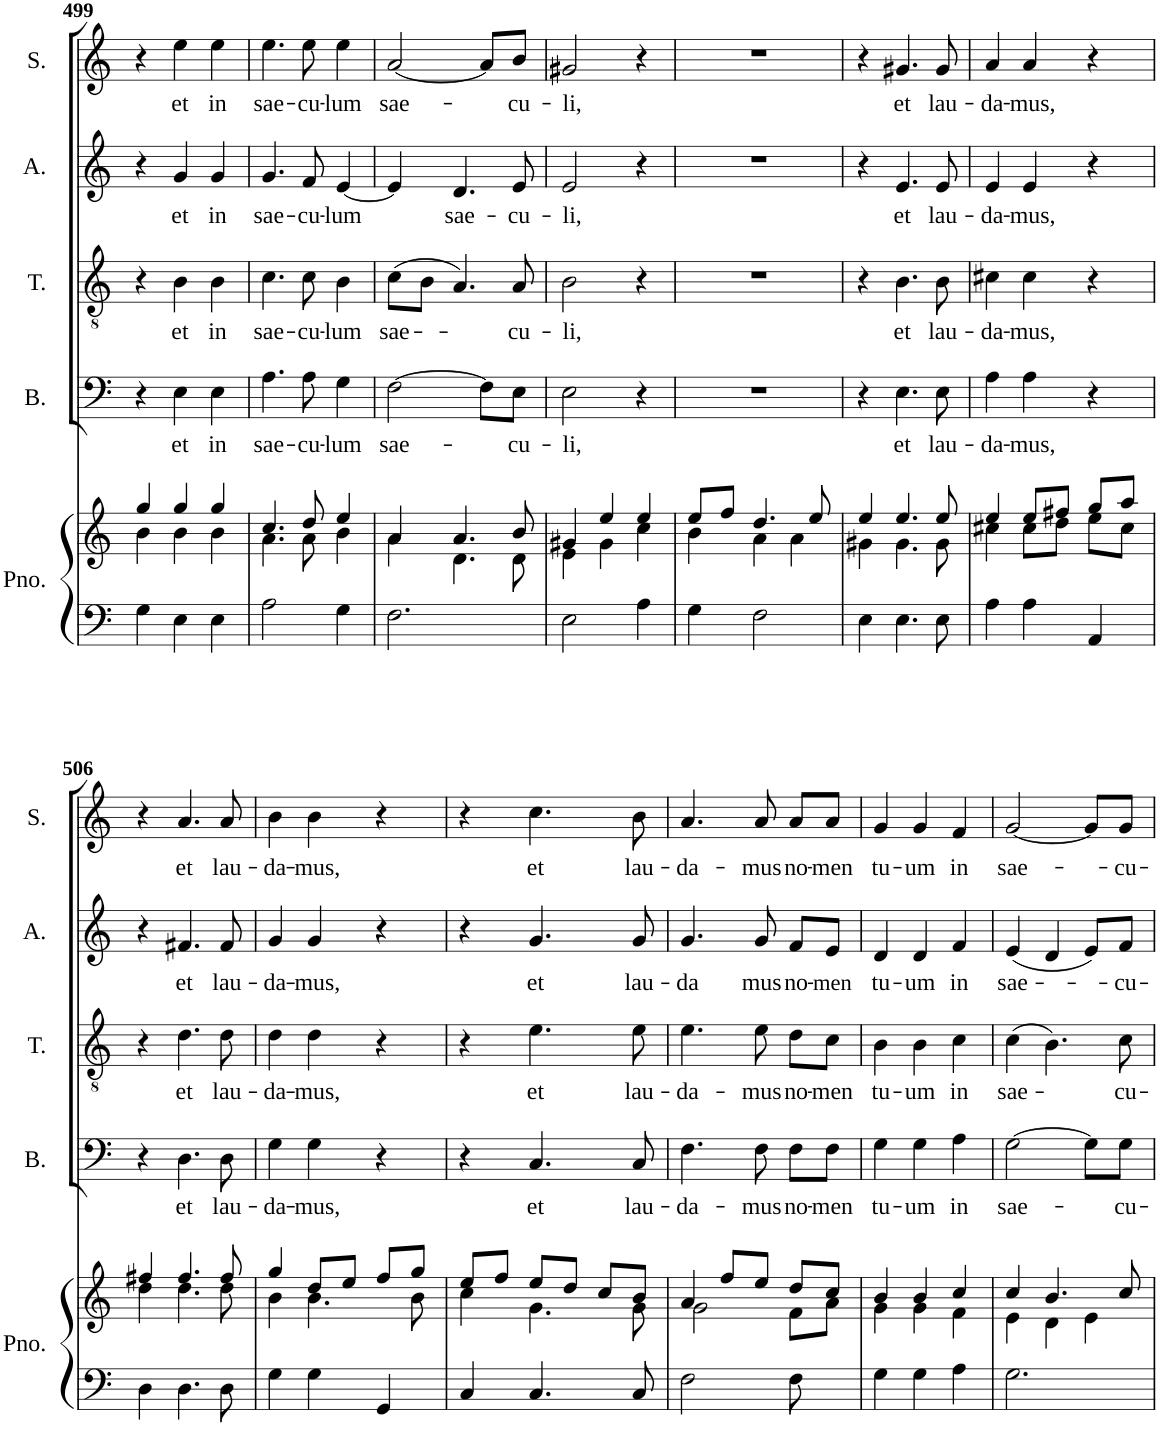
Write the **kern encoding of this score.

**kern	**kern	**kern	**text	**kern	**text	**kern	**text	**kern	**text
*part5	*part5	*part4	*part4	*part3	*part3	*part2	*part2	*part1	*part1
*staff6	*staff5	*staff4	*staff4	*staff3	*staff3	*staff2	*staff2	*staff1	*staff1
*I"Piano	*	*I"Bass	*	*I"Tenor	*	*I"Alto	*	*I"Soprano	*
*I'Pno.	*	*I'B.	*	*I'T.	*	*I'A.	*	*I'S.	*
!!LO:PB:g=z
*clefF4	*clefG2	*clefF4	*	*clefGv2	*	*clefG2	*	*clefG2	*
*k[]	*k[]	*k[]	*	*k[]	*	*k[]	*	*k[]	*
*M3/4	*M3/4	*M3/4	*	*M3/4	*	*M3/4	*	*M3/4	*
=499	=499	=499	=499	=499	=499	=499	=499	=499	=499
*	*^	*	*	*	*	*	*	*	*
4G\	4gg/	4b\	4r	.	4r	.	4r	.	4r	.
!	!	!	!	!LO:LY:b	!	!LO:LY:b	!	!LO:LY:b	!	!LO:LY:b
4E\	4gg/	4b\	4E\	et	4B\	et	4g/	et	4ee\	et
!	!	!	!	!LO:LY:b	!	!LO:LY:b	!	!LO:LY:b	!	!LO:LY:b
4E\	4gg/	4b\	4E\	in	4B\	in	4g/	in	4ee\	in
=500	=500	=500	=500	=500	=500	=500	=500	=500	=500	=500
!	!	!	!	!LO:LY:b	!	!LO:LY:b	!	!LO:LY:b	!	!LO:LY:b
2A\	4.cc/	4.a\	4.A\	sae-	4.c\	sae-	4.g/	sae-	4.ee\	sae-
!	!	!	!	!LO:LY:b	!	!LO:LY:b	!	!LO:LY:b	!	!LO:LY:b
.	8dd/	8a\	8A\	cu-	8c\	cu-	8f/	cu-	8ee\	cu-
!	!	!	!	!LO:LY:b	!	!LO:LY:b	!	!LO:LY:b	!	!LO:LY:b
4G\	4ee/	4b\	4G\	lum	4B\	lum	[4e/	lum	4ee\	lum
=501	=501	=501	=501	=501	=501	=501	=501	=501	=501	=501
!	!	!	!	!LO:LY:b	!	!LO:LY:b	!	!	!	!LO:LY:b
2.F\	4a/	4a\	[2F\	sae-	(>8c\L	sae-	4e/]	.	[2a/	sae-
.	.	.	.	.	8B\J	.	.	.	.	.
!	!	!	!	!	!	!	!	!LO:LY:b	!	!
.	4.a/	4.d\	.	.	4.A/)	.	4.d/	sae-	.	.
.	.	.	8F\L]	.	.	.	.	.	8a/L]	.
!	!	!	!	!LO:LY:b	!	!LO:LY:b	!	!LO:LY:b	!	!LO:LY:b
.	8b/	8d\	8E\J	cu-	8A/	cu-	8e/	cu-	8b/J	cu-
=502	=502	=502	=502	=502	=502	=502	=502	=502	=502	=502
!	!	!	!	!LO:LY:b	!	!LO:LY:b	!	!LO:LY:b	!	!LO:LY:b
2E\	4g#X/	4e\	2E\	li,	2B\	li,	2e/	li,	2g#X/	li,
.	4ee/	4g#\	.	.	.	.	.	.	.	.
4A\	4ee/	4cc\	4r	.	4r	.	4r	.	4r	.
=503	=503	=503	=503	=503	=503	=503	=503	=503	=503	=503
4G\	8ee/L	4b\	2.r	.	2.r	.	2.r	.	2.r	.
.	8ff/J	.	.	.	.	.	.	.	.	.
2F\	4.dd/	4a\	.	.	.	.	.	.	.	.
.	.	4a\	.	.	.	.	.	.	.	.
.	8ee/	.	.	.	.	.	.	.	.	.
=504	=504	=504	=504	=504	=504	=504	=504	=504	=504	=504
4E\	4ee/	4g#X\	4r	.	4r	.	4r	.	4r	.
!	!	!	!	!LO:LY:b	!	!LO:LY:b	!	!LO:LY:b	!	!LO:LY:b
4.E\	4.ee/	4.g#\	4.E\	et	4.B\	et	4.e/	et	4.g#X/	et
!	!	!	!	!LO:LY:b	!	!LO:LY:b	!	!LO:LY:b	!	!LO:LY:b
8E\	8ee/	8g#\	8E\	lau-	8B\	lau-	8e/	lau-	8g#/	lau-
=505	=505	=505	=505	=505	=505	=505	=505	=505	=505	=505
!	!	!	!	!LO:LY:b	!	!LO:LY:b	!	!LO:LY:b	!	!LO:LY:b
4A\	4ee/	4cc#X\	4A\	da-	4c#X\	da-	4e/	da-	4a/	da-
!	!	!	!	!LO:LY:b	!	!LO:LY:b	!	!LO:LY:b	!	!LO:LY:b
4A\	8ee/L	8cc#\L	4A\	mus,	4c#\	mus,	4e/	mus,	4a/	mus,
.	8ff#X/J	8dd\J	.	.	.	.	.	.	.	.
4AA/	8gg/L	8ee\L	4r	.	4r	.	4r	.	4r	.
.	8aa/J	8cc#\J	.	.	.	.	.	.	.	.
!!LO:LB:g=z
=506	=506	=506	=506	=506	=506	=506	=506	=506	=506	=506
4D\	4ff#X/	4dd\	4r	.	4r	.	4r	.	4r	.
!	!	!	!	!LO:LY:b	!	!LO:LY:b	!	!LO:LY:b	!	!LO:LY:b
4.D\	4.ff#/	4.dd\	4.D\	et	4.d\	et	4.f#X/	et	4.a/	et
!	!	!	!	!LO:LY:b	!	!LO:LY:b	!	!LO:LY:b	!	!LO:LY:b
8D\	8ff#/	8dd\	8D\	lau-	8d\	lau-	8f#/	lau-	8a/	lau-
=507	=507	=507	=507	=507	=507	=507	=507	=507	=507	=507
!	!	!	!	!LO:LY:b	!	!LO:LY:b	!	!LO:LY:b	!	!LO:LY:b
4G\	4gg/	4b\	4G\	da-	4d\	da-	4g/	da-	4b\	da-
!	!	!	!	!LO:LY:b	!	!LO:LY:b	!	!LO:LY:b	!	!LO:LY:b
4G\	8dd/L	4.b\	4G\	mus,	4d\	mus,	4g/	mus,	4b\	mus,
.	8ee/J	.	.	.	.	.	.	.	.	.
4GG/	8ff/L	.	4r	.	4r	.	4r	.	4r	.
.	8gg/J	8b\	.	.	.	.	.	.	.	.
=508	=508	=508	=508	=508	=508	=508	=508	=508	=508	=508
4C/	8ee/L	4cc\	4r	.	4r	.	4r	.	4r	.
.	8ff/J	.	.	.	.	.	.	.	.	.
!	!	!	!	!LO:LY:b	!	!LO:LY:b	!	!LO:LY:b	!	!LO:LY:b
4.C/	8ee/L	4.g\	4.C/	et	4.e\	et	4.g/	et	4.cc\	et
.	8dd/J	.	.	.	.	.	.	.	.	.
.	8cc/L	.	.	.	.	.	.	.	.	.
!	!	!	!	!LO:LY:b	!	!LO:LY:b	!	!LO:LY:b	!	!LO:LY:b
8C/	8b/J	8g\	8C/	lau-	8e\	lau-	8g/	lau-	8b\	lau-
=509	=509	=509	=509	=509	=509	=509	=509	=509	=509	=509
!	!	!	!	!LO:LY:b	!	!LO:LY:b	!	!LO:LY:b	!	!LO:LY:b
2F\	4a/	2g\	4.F\	da-	4.e\	da-	4.g/	da	4.a/	da-
.	8ff/L	.	.	.	.	.	.	.	.	.
!	!	!	!	!LO:LY:b	!	!LO:LY:b	!	!LO:LY:b	!	!LO:LY:b
.	8ee/J	.	8F\	mus	8e\	mus	8g/	mus	8a/	mus
!	!	!	!	!LO:LY:b	!	!LO:LY:b	!	!LO:LY:b	!	!LO:LY:b
8F\	8dd/L	8f\L	8F\L	no-	8d\L	no-	8f/L	no-	8a/L	no-
!	!	!	!	!LO:LY:b	!	!LO:LY:b	!	!LO:LY:b	!	!LO:LY:b
8ryy	8cc/J	8a\J	8F\J	men	8c\J	men	8e/J	-men	8a/J	men
=510	=510	=510	=510	=510	=510	=510	=510	=510	=510	=510
!	!	!	!	!LO:LY:b	!	!LO:LY:b	!	!LO:LY:b	!	!LO:LY:b
4G\	4b/	4g\	4G\	tu-	4B\	tu-	4d/	tu-	4g/	tu-
!	!	!	!	!LO:LY:b	!	!LO:LY:b	!	!LO:LY:b	!	!LO:LY:b
4G\	4b/	4g\	4G\	um	4B\	um	4d/	um	4g/	um
!	!	!	!	!LO:LY:b	!	!LO:LY:b	!	!LO:LY:b	!	!LO:LY:b
4A\	4cc/	4f\	4A\	in	4c\	in	4f/	in	4f/	in
=511	=511	=511	=511	=511	=511	=511	=511	=511	=511	=511
!	!	!	!	!LO:LY:b	!	!LO:LY:b	!	!LO:LY:b	!	!LO:LY:b
2.G\	4cc/	4e\	[2G\	sae-	(>4c\	sae-	(<4e/	sae-	[2g/	sae-
.	4.b/	4d\	.	.	4.B\)	.	4d/	.	.	.
.	.	4e\	8G\L]	.	.	.	8e/L)	.	8g/L]	.
!	!	!	!	!LO:LY:b	!	!LO:LY:b	!	!LO:LY:b	!	!LO:LY:b
.	8cc/	.	8G\J	cu-	8c\	cu-	8f/J	cu-	8g/J	cu-
*	*v	*v	*	*	*	*	*	*	*	*
=	=	=	=	=	=	=	=	=	=
*-	*-	*-	*-	*-	*-	*-	*-	*-	*-
